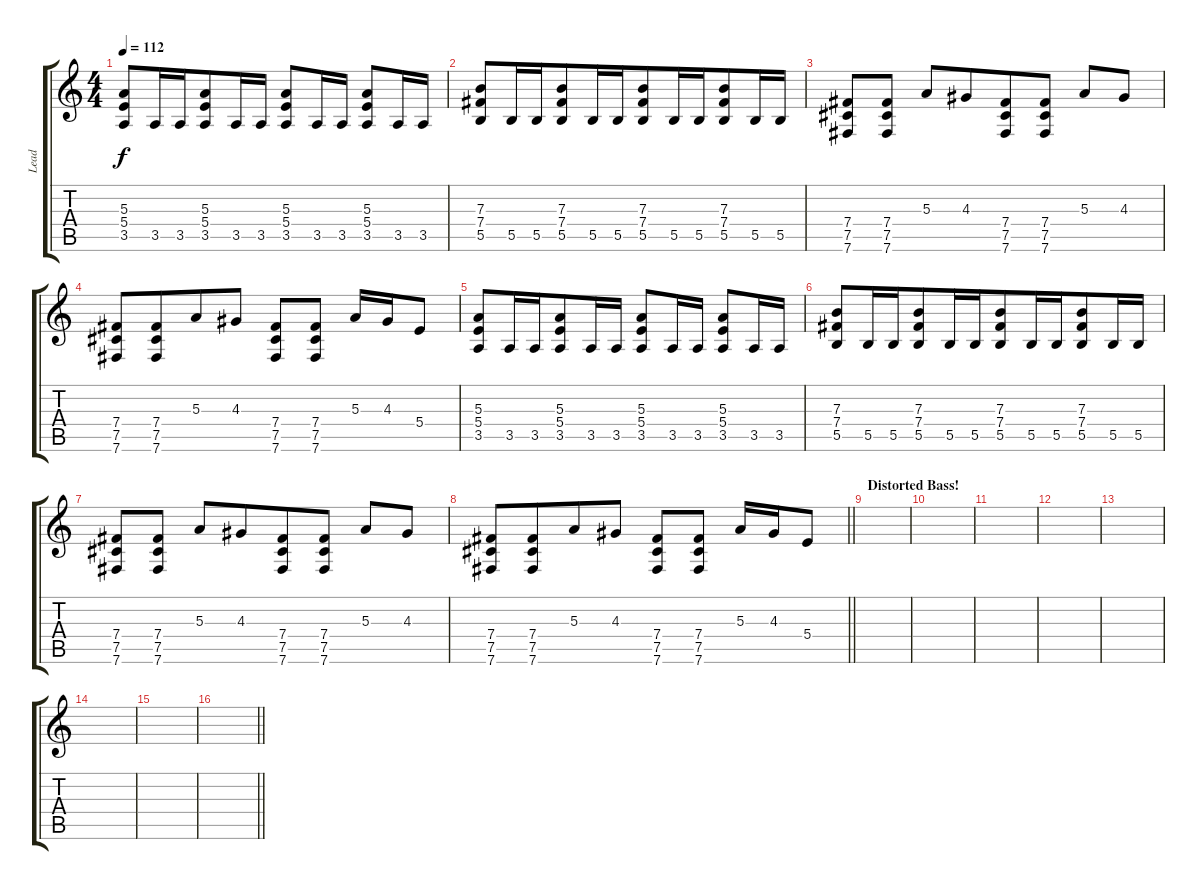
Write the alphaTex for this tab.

\track ("Lead" "Lead") {instrument distortionguitar}
\staff {score tabs}
\tuning (Db4 Ab3 E3 B2 Gb2 B1) {hide}
\ts (4 4)
\tempo 112
\clef g2
\ks c
(5.3 5.4 3.5).8{dy f beam merge} 3.5.16{beam merge} 3.5.16{beam merge} (5.3 5.4 3.5).8{beam merge} 3.5.16{beam merge} 3.5.16 (5.3 5.4 3.5).8{beam merge} 3.5.16{beam merge} 3.5.16 (5.3 5.4 3.5).8{beam merge} 3.5.16{beam merge} 3.5.16 |
(7.3 7.4 5.5).8 5.5.16 5.5.16{beam merge} (7.3 7.4 5.5).8 5.5.16 5.5.16{beam merge} (7.3 7.4 5.5).8 5.5.16 5.5.16{beam merge} (7.3 7.4 5.5).8 5.5.16 5.5.16 |
(7.4 7.5 7.6).8{beam merge} (7.4 7.5 7.6).8 5.3.8 4.3.8{beam merge} (7.4 7.5 7.6).8{beam merge} (7.4 7.5 7.6).8 5.3.8 4.3.8 |
(7.4 7.5 7.6).8{beam merge} (7.4 7.5 7.6).8{beam merge} 5.3.8 4.3.8 (7.4 7.5 7.6).8 (7.4 7.5 7.6).8 5.3.16 4.3.16{beam merge} 5.4.8 |
(5.3 5.4 3.5).8{beam merge} 3.5.16{beam merge} 3.5.16{beam merge} (5.3 5.4 3.5).8{beam merge} 3.5.16{beam merge} 3.5.16 (5.3 5.4 3.5).8{beam merge} 3.5.16{beam merge} 3.5.16 (5.3 5.4 3.5).8{beam merge} 3.5.16{beam merge} 3.5.16 |
(7.3 7.4 5.5).8 5.5.16 5.5.16{beam merge} (7.3 7.4 5.5).8 5.5.16 5.5.16{beam merge} (7.3 7.4 5.5).8 5.5.16 5.5.16{beam merge} (7.3 7.4 5.5).8 5.5.16 5.5.16 |
(7.4 7.5 7.6).8{beam merge} (7.4 7.5 7.6).8 5.3.8 4.3.8{beam merge} (7.4 7.5 7.6).8{beam merge} (7.4 7.5 7.6).8 5.3.8 4.3.8 |
\barLineRight lightlight
(7.4 7.5 7.6).8{beam merge} (7.4 7.5 7.6).8{beam merge} 5.3.8 4.3.8 (7.4 7.5 7.6).8 (7.4 7.5 7.6).8 5.3.16 4.3.16{beam merge} 5.4.8 |
\section ("" "Distorted Bass!")
|
|
|
|
|
|
|
\barLineRight lightlight
